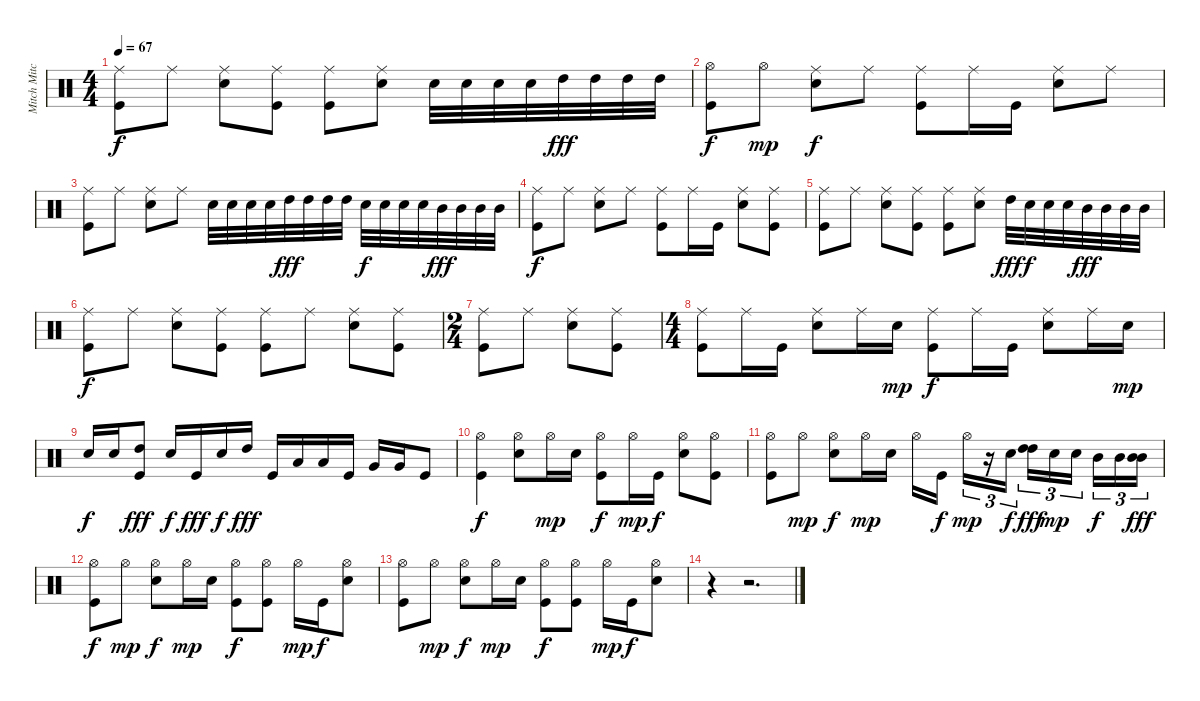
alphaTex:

\track ("Mitch Mitchell" "Mitch Mitc") {instrument percussion}
\staff {score}
\articulation defaults
\ts (4 4)
\tempo 67
\clef neutral
\ks c
("Ride (middle)" "Kick (hit)").8{dy f} "Ride (middle)".8 ("Ride (middle)" "Electric Snare (hit)").8 ("Ride (middle)" "Kick (hit)").8 ("Ride (middle)" "Kick (hit)").8 ("Ride (middle)" "Electric Snare (hit)").8 "Electric Snare (hit)".32 "Electric Snare (hit)".32 "Electric Snare (hit)".32 "Electric Snare (hit)".32 "High Tom (hit)".32{dy fff} "High Tom (hit)".32 "High Tom (hit)".32 "High Tom (hit)".32 |
("Hi-Hat (open)" "Kick (hit)").8{dy f} "Hi-Hat (open)".8{dy mp} ("Ride (middle)" "Electric Snare (hit)").8{dy f} "Ride (middle)".8 ("Ride (middle)" "Kick (hit)").8 "Ride (middle)".16 "Kick (hit)".16 ("Ride (middle)" "Electric Snare (hit)").8 "Ride (middle)".8 |
("Ride (middle)" "Kick (hit)").8 "Ride (middle)".8 ("Ride (middle)" "Electric Snare (hit)").8 "Ride (middle)".8 "Electric Snare (hit)".32 "Electric Snare (hit)".32 "Electric Snare (hit)".32 "Electric Snare (hit)".32 "High Tom (hit)".32{dy fff} "High Tom (hit)".32 "High Tom (hit)".32 "High Tom (hit)".32 "Electric Snare (hit)".32{dy f} "Electric Snare (hit)".32 "Electric Snare (hit)".32 "Electric Snare (hit)".32 "Mid Tom (hit)".32{dy fff} "Mid Tom (hit)".32 "Mid Tom (hit)".32 "Mid Tom (hit)".32 |
("Ride (middle)" "Kick (hit)").8{dy f} "Ride (middle)".8 ("Ride (middle)" "Electric Snare (hit)").8 "Ride (middle)".8 ("Ride (middle)" "Kick (hit)").8 "Ride (middle)".16 "Kick (hit)".16 ("Ride (middle)" "Electric Snare (hit)").8 ("Ride (middle)" "Kick (hit)").8 |
("Ride (middle)" "Kick (hit)").8 "Ride (middle)".8 ("Ride (middle)" "Electric Snare (hit)").8 ("Ride (middle)" "Kick (hit)").8 ("Ride (middle)" "Kick (hit)").8 ("Ride (middle)" "Electric Snare (hit)").8 "High Tom (hit)".32{dy fff} "Electric Snare (hit)".32{dy f} "Electric Snare (hit)".32 "Electric Snare (hit)".32 "Mid Tom (hit)".32{dy fff} "Mid Tom (hit)".32 "Mid Tom (hit)".32 "Mid Tom (hit)".32 |
("Ride (middle)" "Kick (hit)").8{dy f} "Ride (middle)".8 ("Ride (middle)" "Electric Snare (hit)").8 ("Ride (middle)" "Kick (hit)").8 ("Ride (middle)" "Kick (hit)").8 "Ride (middle)".8 ("Ride (middle)" "Electric Snare (hit)").8 ("Ride (middle)" "Kick (hit)").8 |
\ts (2 4)
("Ride (middle)" "Kick (hit)").8 "Ride (middle)".8 ("Ride (middle)" "Electric Snare (hit)").8 ("Ride (middle)" "Kick (hit)").8 |
\ts (4 4)
("Ride (middle)" "Kick (hit)").8 "Ride (middle)".16 "Kick (hit)".16 ("Ride (middle)" "Electric Snare (hit)").8 "Ride (middle)".16 "Electric Snare (hit)".16{dy mp} ("Ride (middle)" "Kick (hit)").8{dy f} "Ride (middle)".16 "Kick (hit)".16 ("Ride (middle)" "Electric Snare (hit)").8 "Ride (middle)".16 "Electric Snare (hit)".16{dy mp} |
"Electric Snare (hit)".16{dy f} "Electric Snare (hit)".16 ("High Tom (hit)" "Kick (hit)").8{dy fff} "Electric Snare (hit)".16{dy f} "Kick (hit)".16{dy fff} "Electric Snare (hit)".16{dy f} "High Tom (hit)".16{dy fff} "Kick (hit)".16 "Low Tom (hit)".16 "Low Tom (hit)".16 "Kick (hit)".16 "Very Low Tom (hit)".16 "Very Low Tom (hit)".16 "Kick (hit)".8 |
("Hi-Hat (open)" "Kick (hit)").4{dy f} ("Hi-Hat (open)" "Electric Snare (hit)").8 "Hi-Hat (open)".16{dy mp} "Electric Snare (hit)".16 ("Hi-Hat (open)" "Kick (hit)").8{dy f} "Hi-Hat (open)".16{dy mp} "Kick (hit)".16{dy f} ("Hi-Hat (open)" "Electric Snare (hit)").8 ("Hi-Hat (open)" "Kick (hit)").8 |
("Hi-Hat (open)" "Kick (hit)").8 "Hi-Hat (open)".8{dy mp} ("Hi-Hat (open)" "Electric Snare (hit)").8{dy f} "Hi-Hat (open)".16{dy mp} "Electric Snare (hit)".16 "Hi-Hat (open)".16 "Kick (hit)".16{dy f} "Hi-Hat (open)".16{tu (3 2) dy mp} r.16{tu (3 2)} "Electric Snare (hit)".16{tu (3 2) dy f} ("High Tom (hit)" "High Tom (hit)").16{tu (3 2) dy fff} "Electric Snare (hit)".16{tu (3 2) dy mp} "Electric Snare (hit)".16{tu (3 2)} "Mid Tom (hit)".16{tu (3 2) dy f} "Mid Tom (hit)".16{tu (3 2)} ("Mid Tom (hit)" "Mid Tom (hit)").16{tu (3 2) dy fff} |
("Hi-Hat (open)" "Kick (hit)").8{dy f} "Hi-Hat (open)".8{dy mp} ("Hi-Hat (open)" "Electric Snare (hit)").8{dy f} "Hi-Hat (open)".16{dy mp} "Electric Snare (hit)".16 ("Hi-Hat (open)" "Kick (hit)").8{dy f} ("Hi-Hat (open)" "Kick (hit)").8 "Hi-Hat (open)".16{dy mp} "Kick (hit)".16{dy f} ("Hi-Hat (open)" "Electric Snare (hit)").8 |
("Hi-Hat (open)" "Kick (hit)").8 "Hi-Hat (open)".8{dy mp} ("Hi-Hat (open)" "Electric Snare (hit)").8{dy f} "Hi-Hat (open)".16{dy mp} "Electric Snare (hit)".16 ("Hi-Hat (open)" "Kick (hit)").8{dy f} ("Hi-Hat (open)" "Kick (hit)").8 "Hi-Hat (open)".16{dy mp} "Kick (hit)".16{dy f} ("Hi-Hat (open)" "Electric Snare (hit)").8 |
r.4 r.2{d}
